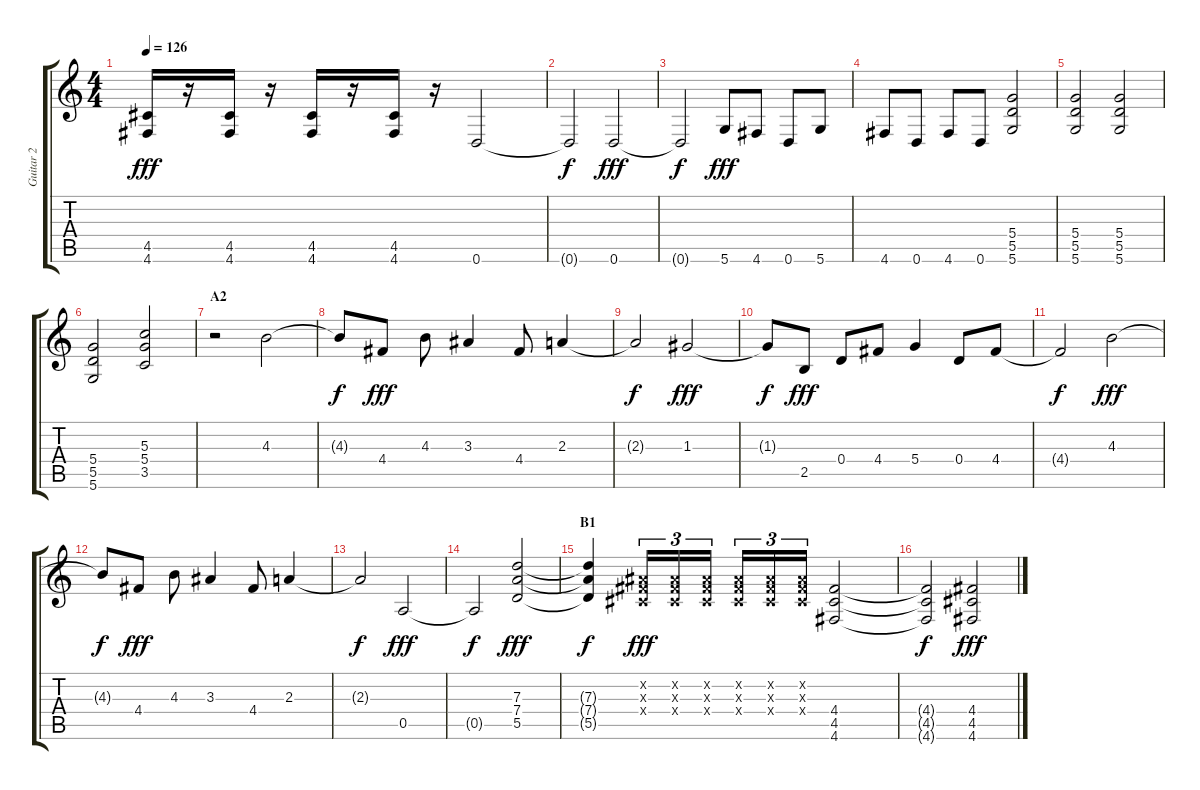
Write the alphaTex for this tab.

\track ("Guitar 2" "Guitar 2") {instrument distortionguitar}
\staff {score tabs}
\tuning (E4 B3 G3 D3 A2 D2) {hide}
\ts (4 4)
\tempo 126
\clef g2
\ks c
(4.5 4.6).16{dy fff} r.16 (4.5 4.6).16 r.16 (4.5 4.6).16 r.16 (4.5 4.6).16 r.16 0.6.2 |
0.6{t}.2{dy f} 0.6.2{dy fff} |
0.6{t}.2{dy f} 5.6.8{dy fff} 4.6.8 0.6.8 5.6.8 |
4.6.8 0.6.8 4.6.8 0.6.8 (5.4 5.5 5.6).2 |
(5.4 5.5 5.6).2 (5.4 5.5 5.6).2 |
(5.4 5.5 5.6).2 (5.3 5.4 3.5).2 |
\section ("" "A2")
r.2 4.3.2 |
4.3{t}.8{dy f} 4.4.8{dy fff} 4.3.8 3.3.4 4.4.8 2.3.4 |
2.3{t}.2{dy f} 1.3.2{dy fff} |
1.3{t}.8{dy f} 2.5.8{dy fff} 0.4.8 4.4.8 5.4.4 0.4.8 4.4.8 |
4.4{t}.2{dy f} 4.3.2{dy fff} |
4.3{t}.8{dy f} 4.4.8{dy fff} 4.3.8 3.3.4 4.4.8 2.3.4 |
2.3{t}.2{dy f} 0.5.2{dy fff} |
0.5{t}.2{dy f} (7.3 7.4 5.5).2{dy fff} |
\section ("" "B1")
(7.3{t} 7.4{t} 5.5{t}).4{dy f} (-1.2{x} -1.3{x} -1.4{x}).16{tu (3 2) dy fff} (-1.2{x} -1.3{x} -1.4{x}).16{tu (3 2)} (-1.2{x} -1.3{x} -1.4{x}).16{tu (3 2)} (-1.2{x} -1.3{x} -1.4{x}).16{tu (3 2)} (-1.2{x} -1.3{x} -1.4{x}).16{tu (3 2)} (-1.2{x} -1.3{x} -1.4{x}).16{tu (3 2)} (4.4 4.5 4.6).2 |
(4.4{t} 4.5{t} 4.6{t}).2{dy f} (4.4 4.5 4.6).2{dy fff}
